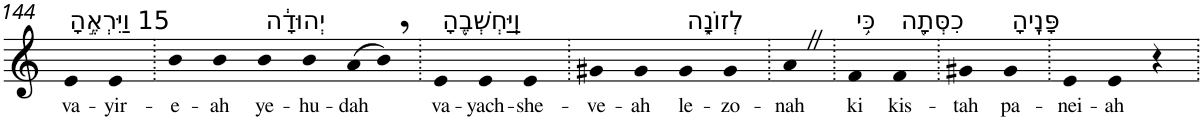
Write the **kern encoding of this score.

**kern	**text
*part1	*part1
*staff1	*staff1
*I"Piano	*
*I'Pno	*
!!LO:PB:g=z
*clefG2	*
*k[]	*
=144	=144
!LO:TX:a:t=15 וַיִּרְאֶ֣הָ	!
!	!LO:LY:b
4e	va-
!	!LO:LY:b
4e	-yir-
=145.	=145.
!	!LO:LY:b
4b	-e-
!	!LO:LY:b
4b	-ah
!LO:TX:a:t=יְהוּדָ֔ה	!
!	!LO:LY:b
4b	ye-
!	!LO:LY:b
4b	-hu-
!	!LO:LY:b
(>8a	-dah
8b,)	.
=146.	=146.
!LO:TX:a:t=וַֽיַּחְשְׁבֶ֖הָ	!
!	!LO:LY:b
4e	va-
!	!LO:LY:b
4e	-yach-
!	!LO:LY:b
4e	-she-
=147.	=147.
!	!LO:LY:b
4g#X	-ve-
!	!LO:LY:b
4g#	-ah
!LO:TX:a:t=לְזוֹנָ֑ה	!
!	!LO:LY:b
4g#	le-
!	!LO:LY:b
4g#	-zo-
=148.	=148.
!	!LO:LY:b
4aZ	-nah
=149.	=149.
!LO:TX:a:t=כִּ֥י	!
!	!LO:LY:b
4f	ki
!LO:TX:a:t=כִסְּתָ֖ה	!
!	!LO:LY:b
4f	kis-
=150.	=150.
!	!LO:LY:b
4g#X	-tah
!LO:TX:a:t=פָּנֶֽיהָ	!
!	!LO:LY:b
4g#	pa-
=151.	=151.
!	!LO:LY:b
4e	-nei-
!	!LO:LY:b
4e	-ah
4r	.
=.	=.
*-	*-
